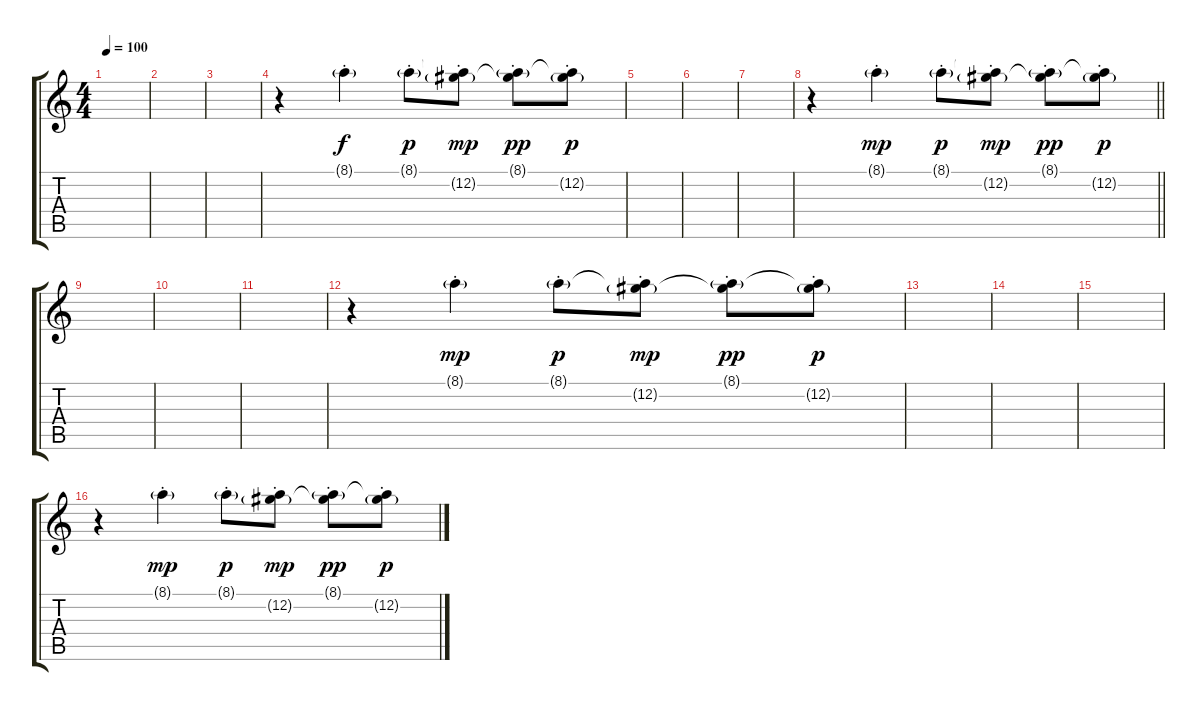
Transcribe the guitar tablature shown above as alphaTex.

\track "" {instrument electricguitarclean}
\staff {score tabs}
\tuning (Db4 Ab3 E3 B2 Gb2 B1) {hide}
\ts (4 4)
\tempo 100
\clef g2
\ks c
|
|
|
r.4 8.1{g st}.4 8.1{g st}.8{dy p} (8.1{t} 12.2{g st}).8{dy mp} (8.1{g st} 12.2{t}).8{dy pp} (8.1{t} 12.2{g st}).8{dy p} |
|
|
|
\barLineRight lightlight
r.4 8.1{g st}.4{dy mp} 8.1{g st}.8{dy p} (8.1{t} 12.2{g st}).8{dy mp} (8.1{g st} 12.2{t}).8{dy pp} (8.1{t} 12.2{g st}).8{dy p} |
|
|
|
r.4 8.1{g st}.4{dy mp} 8.1{g st}.8{dy p} (8.1{t} 12.2{g st}).8{dy mp} (8.1{g st} 12.2{t}).8{dy pp} (8.1{t} 12.2{g st}).8{dy p} |
|
|
|
r.4 8.1{g st}.4{dy mp} 8.1{g st}.8{dy p} (8.1{t} 12.2{g st}).8{dy mp} (8.1{g st} 12.2{t}).8{dy pp} (8.1{t} 12.2{g st}).8{dy p}
